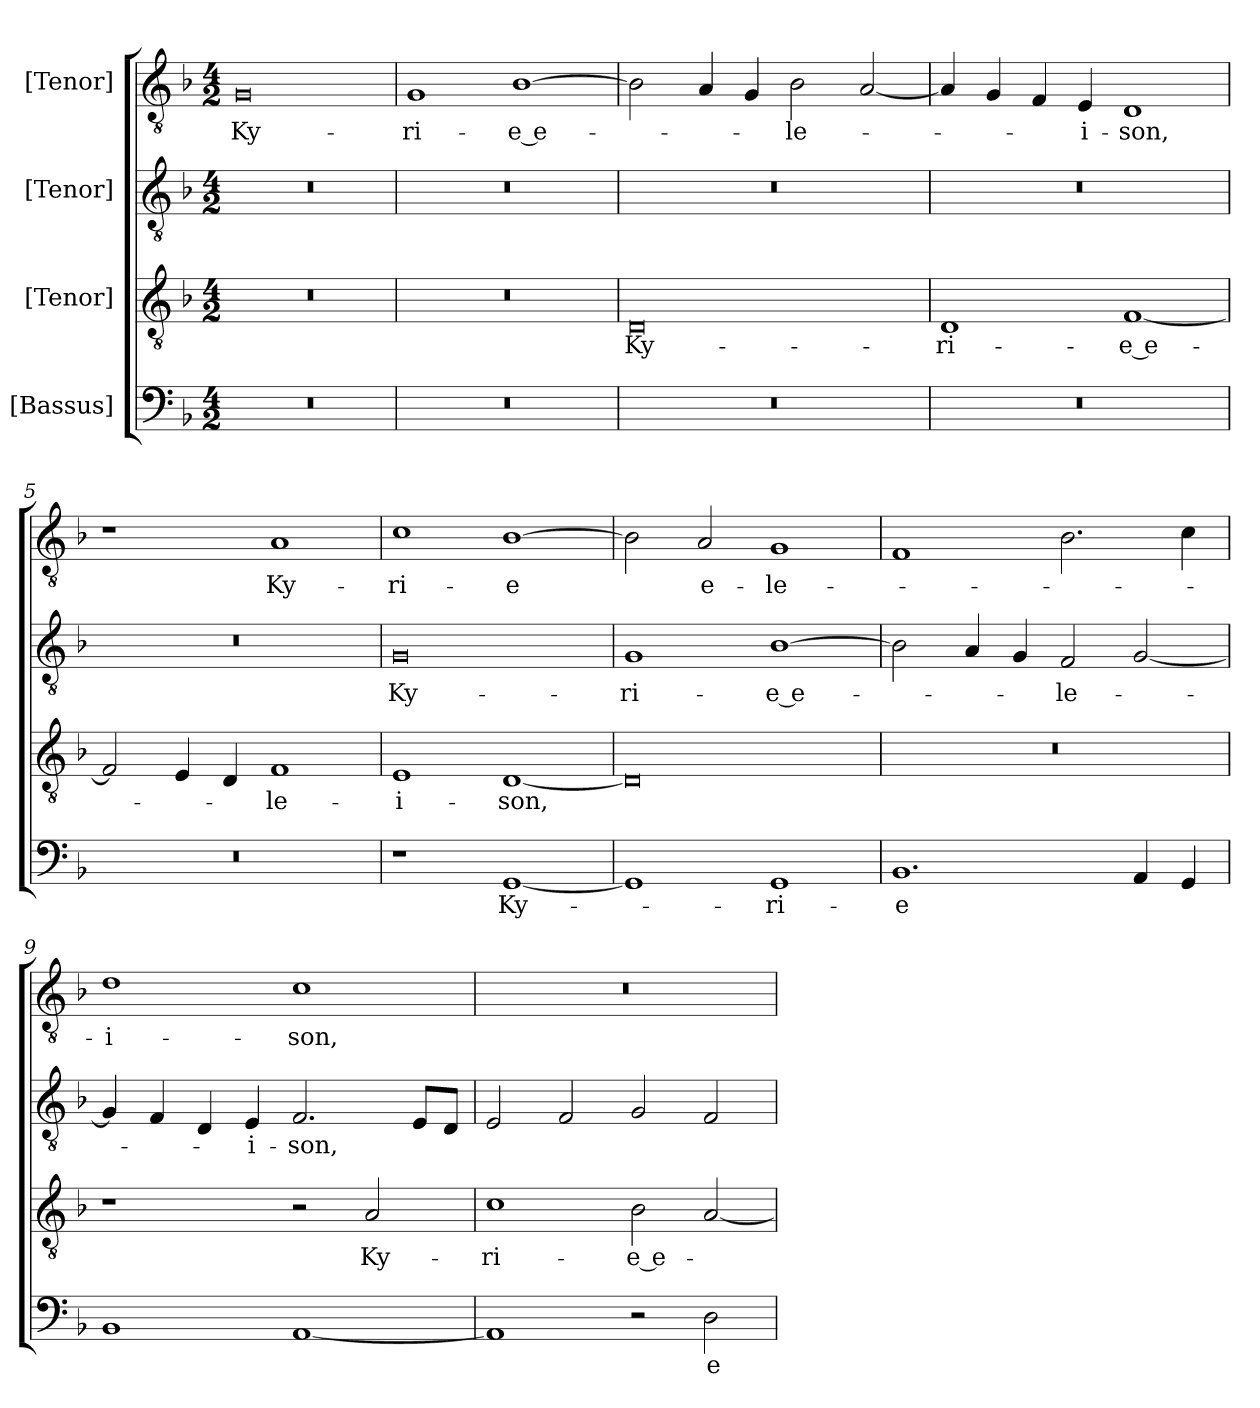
**kern	**text	**kern	**text	**kern	**text	**kern	**text
*part4	*part4	*part3	*part3	*part2	*part2	*part1	*part1
*staff4	*staff4	*staff3	*staff3	*staff2	*staff2	*staff1	*staff1
*I"[Bassus]	*	*I"[Tenor]	*	*I"[Tenor]	*	*I"[Tenor]	*
*clefF4	*	*clefGv2	*	*clefGv2	*	*clefGv2	*
*k[b-]	*	*k[b-]	*	*k[b-]	*	*k[b-]	*
*M4/2	*	*M4/2	*	*M4/2	*	*M4/2	*
=1	=1	=1	=1	=1	=1	=1	=1
0r	.	0r	.	0r	.	0G/	Ky-
=2	=2	=2	=2	=2	=2	=2	=2
0r	.	0r	.	0r	.	1G/	-ri-
.	.	.	.	.	.	[1B-\	-e e-
=3	=3	=3	=3	=3	=3	=3	=3
0r	.	0D/	Ky-	0r	.	2B-\]	.
.	.	.	.	.	.	4A/	.
.	.	.	.	.	.	4G/	.
.	.	.	.	.	.	2B-\	-le-
.	.	.	.	.	.	[2A/	.
=4	=4	=4	=4	=4	=4	=4	=4
0r	.	1D/	-ri-	0r	.	4A/]	.
.	.	.	.	.	.	4G/	.
.	.	.	.	.	.	4F/	.
.	.	.	.	.	.	4E/	-i-
.	.	[1F/	-e e-	.	.	1D/	-son,
=5	=5	=5	=5	=5	=5	=5	=5
0r	.	2F/]	.	0r	.	1r	.
.	.	4E/	.	.	.	.	.
.	.	4D/	.	.	.	.	.
.	.	1F/	-le-	.	.	1A/	Ky-
=6	=6	=6	=6	=6	=6	=6	=6
1r	.	1E/	-i-	0G/	Ky-	1c\	-ri-
[1GG/	Ky-	[1D/	-son,	.	.	[1B-\	-e
=7	=7	=7	=7	=7	=7	=7	=7
1GG/]	.	0D/]	.	1G/	-ri-	2B-\]	.
.	.	.	.	.	.	2A/	e-
1GG/	-ri-	.	.	[1B-\	-e e-	1G/	-le-
=8	=8	=8	=8	=8	=8	=8	=8
1.BB-/	-e	0r	.	2B-\]	.	1F/	.
.	.	.	.	4A/	.	.	.
.	.	.	.	4G/	.	.	.
.	.	.	.	2F/	-le-	2.B-\	.
4AA/	.	.	.	[2G/	.	.	.
4GG/	.	.	.	.	.	4c\	.
=9	=9	=9	=9	=9	=9	=9	=9
1BB-/	.	1r	.	4G/]	.	1d\	-i-
.	.	.	.	4F/	.	.	.
.	.	.	.	4D/	.	.	.
.	.	.	.	4E/	-i-	.	.
[1AA/	.	2r	.	2.F/	-son,	1c\	-son,
.	.	2A/	Ky-	.	.	.	.
.	.	.	.	8E/L	.	.	.
.	.	.	.	8D/J	.	.	.
=10	=10	=10	=10	=10	=10	=10	=10
1AA/]	.	1c\	-ri-	2E/	.	0r	.
.	.	.	.	2F/	.	.	.
2r	.	2B-\	-e e-	2G/	.	.	.
2D\	e-	[2A/	.	2F/	.	.	.
=	=	=	=	=	=	=	=
*-	*-	*-	*-	*-	*-	*-	*-
